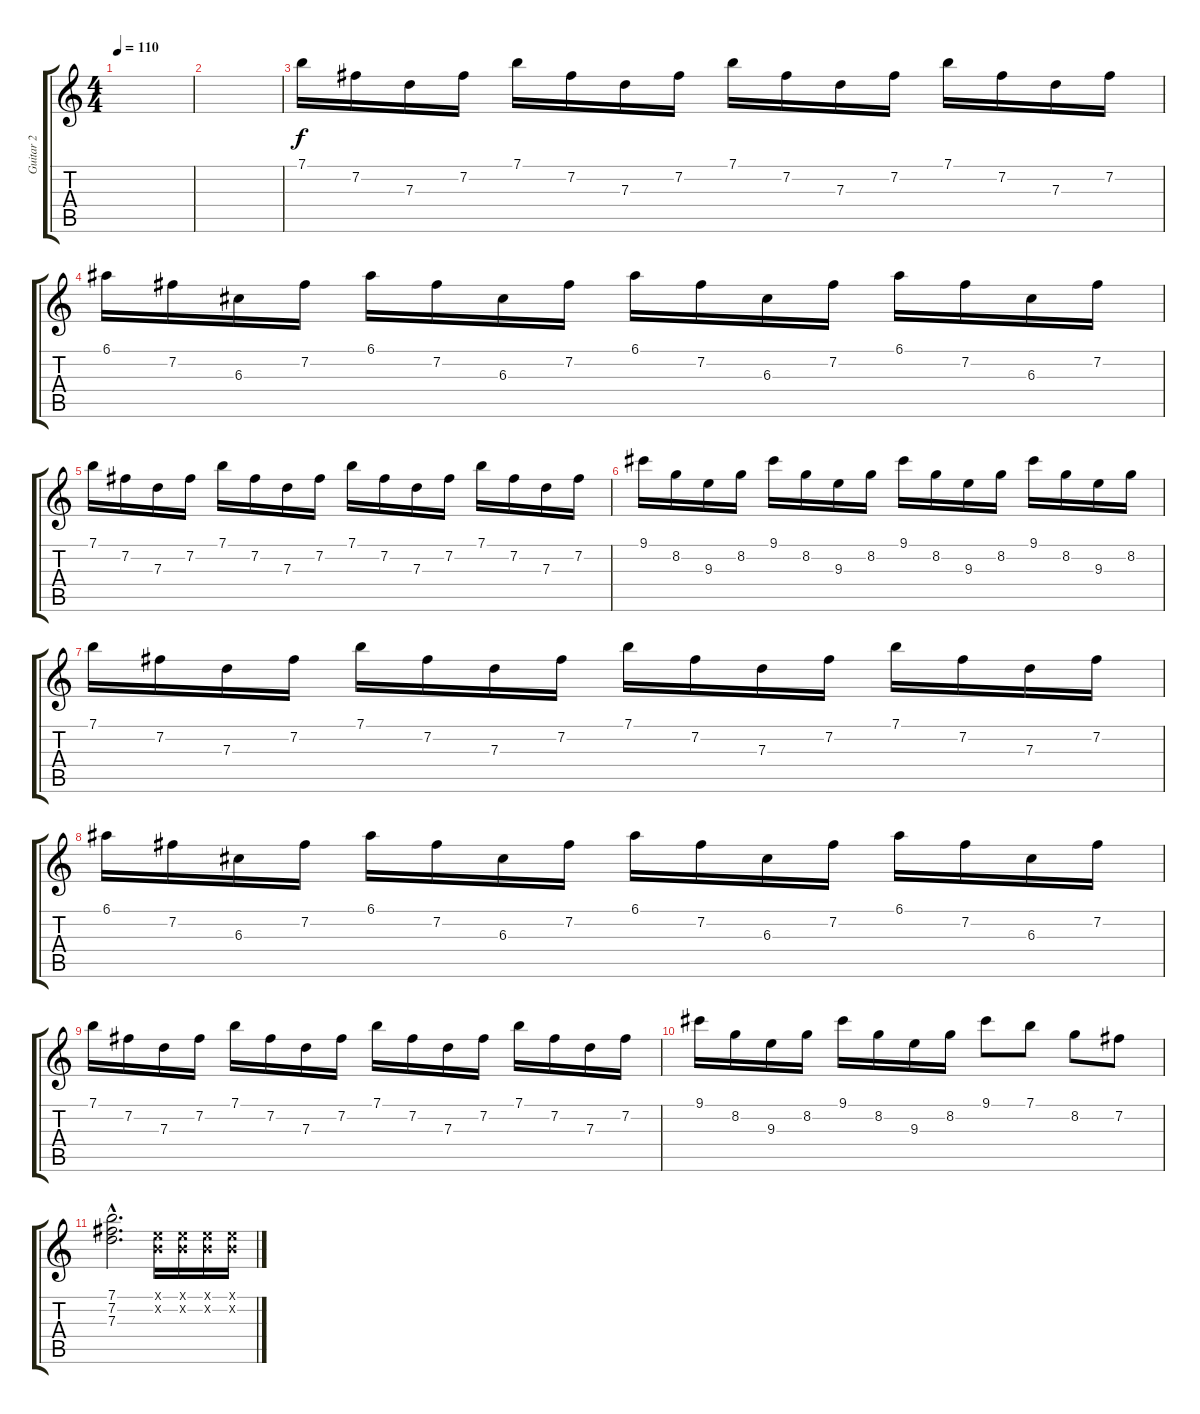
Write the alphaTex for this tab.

\track ("Guitar 2" "Guitar 2") {instrument overdrivenguitar}
\staff {score tabs}
\tuning (E4 B3 G3 D3 A2 E2) {hide}
\ts (4 4)
\tempo 110
\clef g2
\ks c
|
|
7.1.16 7.2.16 7.3.16 7.2.16 7.1.16 7.2.16 7.3.16 7.2.16 7.1.16 7.2.16 7.3.16 7.2.16 7.1.16 7.2.16 7.3.16 7.2.16 |
6.1.16 7.2.16 6.3.16 7.2.16 6.1.16 7.2.16 6.3.16 7.2.16 6.1.16 7.2.16 6.3.16 7.2.16 6.1.16 7.2.16 6.3.16 7.2.16 |
7.1.16 7.2.16 7.3.16 7.2.16 7.1.16 7.2.16 7.3.16 7.2.16 7.1.16 7.2.16 7.3.16 7.2.16 7.1.16 7.2.16 7.3.16 7.2.16 |
9.1.16 8.2.16 9.3.16 8.2.16 9.1.16 8.2.16 9.3.16 8.2.16 9.1.16 8.2.16 9.3.16 8.2.16 9.1.16 8.2.16 9.3.16 8.2.16 |
7.1.16 7.2.16 7.3.16 7.2.16 7.1.16 7.2.16 7.3.16 7.2.16 7.1.16 7.2.16 7.3.16 7.2.16 7.1.16 7.2.16 7.3.16 7.2.16 |
6.1.16 7.2.16 6.3.16 7.2.16 6.1.16 7.2.16 6.3.16 7.2.16 6.1.16 7.2.16 6.3.16 7.2.16 6.1.16 7.2.16 6.3.16 7.2.16 |
7.1.16 7.2.16 7.3.16 7.2.16 7.1.16 7.2.16 7.3.16 7.2.16 7.1.16 7.2.16 7.3.16 7.2.16 7.1.16 7.2.16 7.3.16 7.2.16 |
9.1.16 8.2.16 9.3.16 8.2.16 9.1.16 8.2.16 9.3.16 8.2.16 9.1.8 7.1.8 8.2.8 7.2.8 |
(7.1{hac} 7.2{hac} 7.3{hac}).2{d} (0.1{x} 0.2{x}).16 (0.1{x} 0.2{x}).16 (0.1{x} 0.2{x}).16 (0.1{x} 0.2{x}).16
